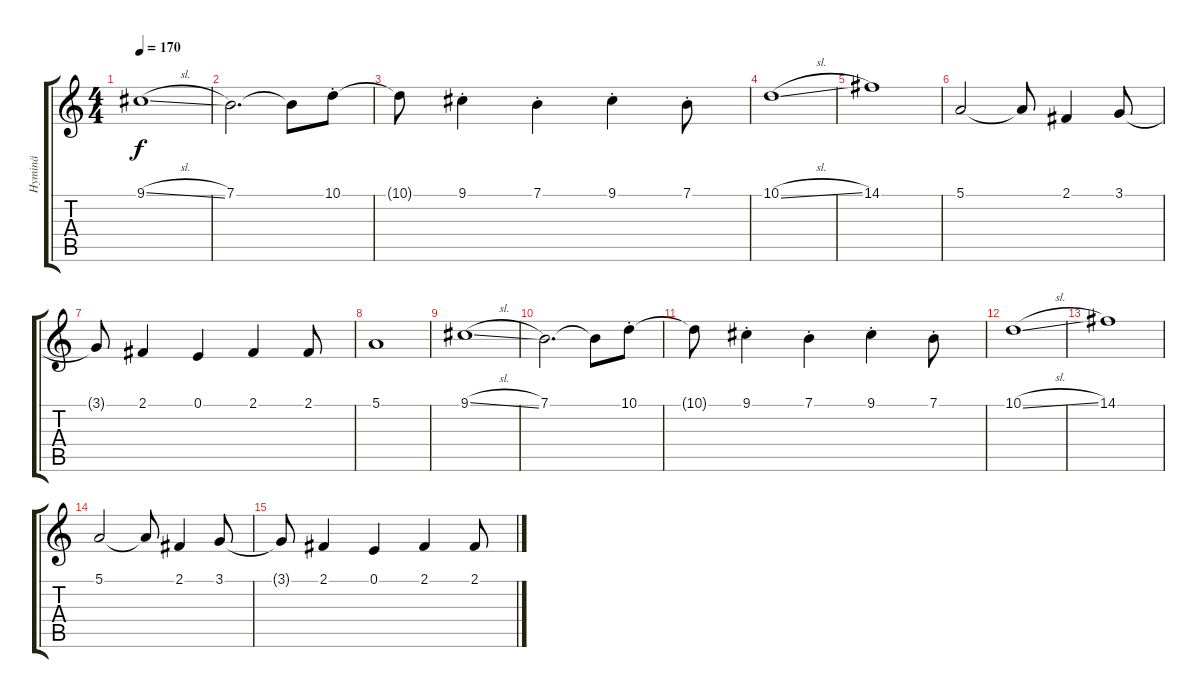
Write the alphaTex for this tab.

\track ("Hyminä" "Hyminä") {instrument pad4choir}
\staff {score tabs}
\tuning (E4 B3 G3 D3 A2 E2) {hide}
\ts (4 4)
\tempo 170
\clef g2
\ks c
9.1{sl}.1{dy f} |
7.1.2{d} 7.1{t}.8 10.1{st}.8 |
10.1{t}.8 9.1{st}.4 7.1{st}.4 9.1{st}.4 7.1{st}.8 |
10.1{sl}.1 |
14.1.1 |
5.1.2 5.1{t}.8 2.1.4 3.1.8 |
3.1{t}.8 2.1.4 0.1.4 2.1.4 2.1.8 |
5.1.1 |
9.1{sl}.1 |
7.1.2{d} 7.1{t}.8 10.1{st}.8 |
10.1{t}.8 9.1{st}.4 7.1{st}.4 9.1{st}.4 7.1{st}.8 |
10.1{sl}.1 |
14.1.1 |
5.1.2 5.1{t}.8 2.1.4 3.1.8 |
3.1{t}.8 2.1.4 0.1.4 2.1.4 2.1.8
